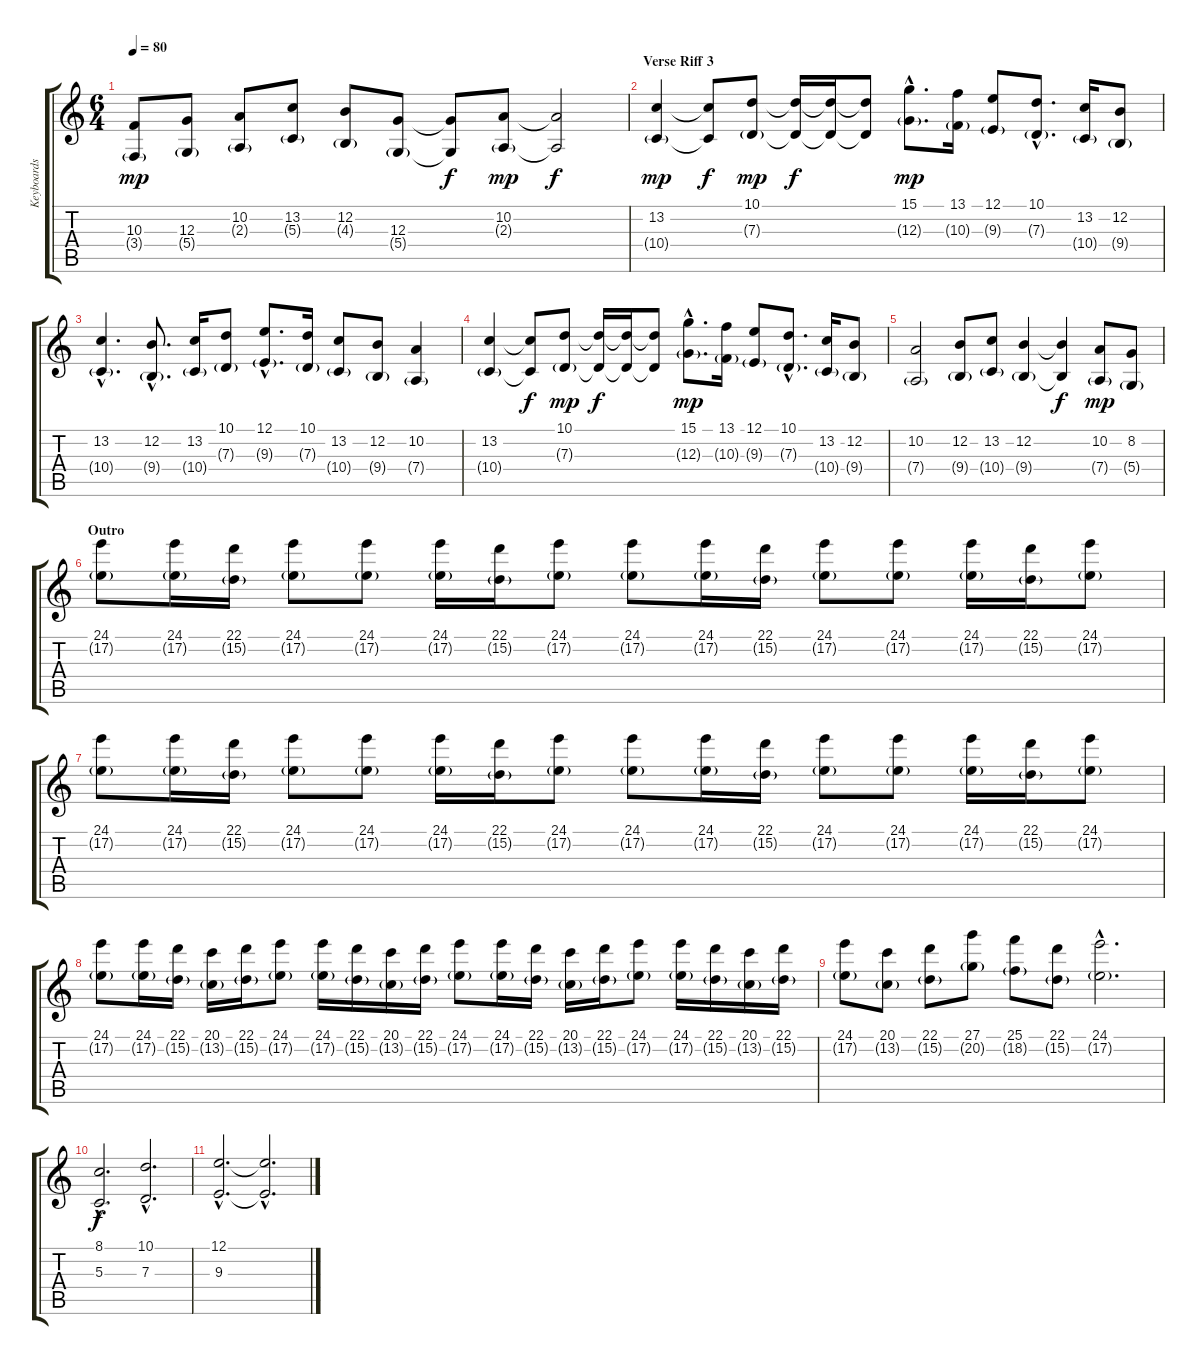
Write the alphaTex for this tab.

\track ("Keyboards 1" "Keyboards ") {instrument stringensemble1}
\staff {score tabs}
\tuning (E4 B3 G3 D3 A2 E2) {hide}
\ts (6 4)
\tempo 80
\clef g2
\ks c
(10.3 3.4{g}).8{dy mp} (12.3 5.4{g}).8 (10.2 2.3{g}).8 (13.2 5.3{g}).8 (12.2 4.3{g}).8 (12.3 5.4{g}).8 (12.3{t} 5.4{t}).8{dy f} (10.2 2.3{g}).8{dy mp} (10.2{t} 2.3{t}).2{dy f} |
\section ("" "Verse Riff 3")
(13.2 10.4{g}).4{dy mp} (13.2{t} 10.4{t}).8{dy f} (10.1 7.3{g}).8{dy mp} (10.1{t} 7.3{t}).16{dy f} (10.1{t} 7.3{t}).16 (10.1{t} 7.3{t}).8 (15.1{hac} 12.3{g hac}).8{d dy mp} (13.1 10.3{g}).16 (12.1 9.3{g}).8 (10.1{hac} 7.3{g hac}).8{d} (13.2 10.4{g}).16 (12.2 9.4{g}).8 |
(13.2{hac} 10.4{g hac}).4{d} (12.2{hac} 9.4{g hac}).8{d} (13.2 10.4{g}).16 (10.1 7.3{g}).8 (12.1{hac} 9.3{g hac}).8{d} (10.1 7.3{g}).16 (13.2 10.4{g}).8 (12.2 9.4{g}).8 (10.2 7.4{g}).4 |
(13.2 10.4{g}).4 (13.2{t} 10.4{t}).8{dy f} (10.1 7.3{g}).8{dy mp} (10.1{t} 7.3{t}).16{dy f} (10.1{t} 7.3{t}).16 (10.1{t} 7.3{t}).8 (15.1{hac} 12.3{g hac}).8{d dy mp} (13.1 10.3{g}).16 (12.1 9.3{g}).8 (10.1{hac} 7.3{g hac}).8{d} (13.2 10.4{g}).16 (12.2 9.4{g}).8 |
(10.2 7.4{g}).2 (12.2 9.4{g}).8 (13.2 10.4{g}).8 (12.2 9.4{g}).4 (12.2{t} 9.4{t}).4{dy f} (10.2 7.4{g}).8{dy mp} (8.2 5.4{g}).8 |
\section ("" "Outro")
(24.1 17.2{g}).8 (24.1 17.2{g}).16 (22.1 15.2{g}).16 (24.1 17.2{g}).8 (24.1 17.2{g}).8 (24.1 17.2{g}).16 (22.1 15.2{g}).16 (24.1 17.2{g}).8 (24.1 17.2{g}).8 (24.1 17.2{g}).16 (22.1 15.2{g}).16 (24.1 17.2{g}).8 (24.1 17.2{g}).8 (24.1 17.2{g}).16 (22.1 15.2{g}).16 (24.1 17.2{g}).8 |
(24.1 17.2{g}).8 (24.1 17.2{g}).16 (22.1 15.2{g}).16 (24.1 17.2{g}).8 (24.1 17.2{g}).8 (24.1 17.2{g}).16 (22.1 15.2{g}).16 (24.1 17.2{g}).8 (24.1 17.2{g}).8 (24.1 17.2{g}).16 (22.1 15.2{g}).16 (24.1 17.2{g}).8 (24.1 17.2{g}).8 (24.1 17.2{g}).16 (22.1 15.2{g}).16 (24.1 17.2{g}).8 |
(24.1 17.2{g}).8 (24.1 17.2{g}).16 (22.1 15.2{g}).16 (20.1 13.2{g}).16 (22.1 15.2{g}).16 (24.1 17.2{g}).8 (24.1 17.2{g}).16 (22.1 15.2{g}).16 (20.1 13.2{g}).16 (22.1 15.2{g}).16 (24.1 17.2{g}).8 (24.1 17.2{g}).16 (22.1 15.2{g}).16 (20.1 13.2{g}).16 (22.1 15.2{g}).16 (24.1 17.2{g}).8 (24.1 17.2{g}).16 (22.1 15.2{g}).16 (20.1 13.2{g}).16 (22.1 15.2{g}).16 |
(24.1 17.2{g}).8 (20.1 13.2{g}).8 (22.1 15.2{g}).8 (27.1 20.2{g}).8 (25.1 18.2{g}).8 (22.1 15.2{g}).8 (24.1{hac} 17.2{g hac}).2{d} |
(8.1{hac} 5.3{hac}).2{d dy f} (10.1{hac} 7.3{hac}).2{d} |
(12.1{hac} 9.3{hac}).2{d} (12.1{hac t} 9.3{hac t}).2{d volume 0}
